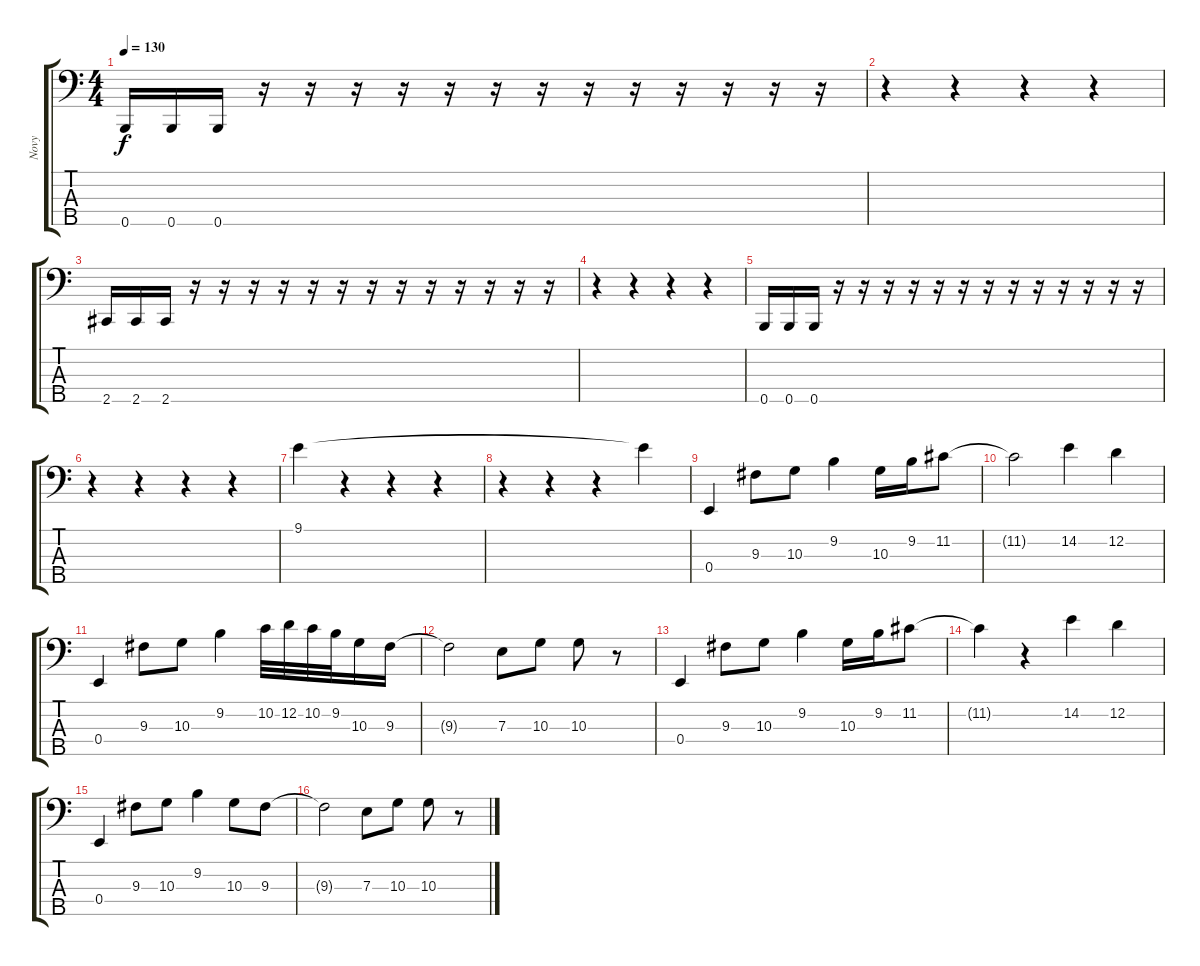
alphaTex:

\track ("Novy" "Novy") {instrument electricbassfinger}
\staff {score tabs}
\tuning (G2 D2 A1 E1 B0) {hide}
\ts (4 4)
\tempo 130
\clef f4
\ks c
0.5.16{dy f instrument electricbassfinger} 0.5.16 0.5.16 r.16 r.16 r.16 r.16 r.16 r.16 r.16 r.16 r.16 r.16 r.16 r.16 r.16 |
r.4 r.4 r.4 r.4 |
2.5.16 2.5.16 2.5.16 r.16 r.16 r.16 r.16 r.16 r.16 r.16 r.16 r.16 r.16 r.16 r.16 r.16 |
r.4 r.4 r.4 r.4 |
0.5.16 0.5.16 0.5.16 r.16 r.16 r.16 r.16 r.16 r.16 r.16 r.16 r.16 r.16 r.16 r.16 r.16 |
r.4 r.4 r.4 r.4 |
9.1.4 r.4 r.4 r.4 |
r.4 r.4 r.4 9.1{t}.4 |
0.4.4 9.3.8 10.3.8 9.2.4 10.3.16 9.2.16 11.2.8 |
11.2{t}.2 14.2.4 12.2.4 |
0.4.4 9.3.8 10.3.8 9.2.4 10.2.32 12.2.32 10.2.32 9.2.32 10.3.16 9.3.16 |
9.3{t}.2 7.3.8 10.3.8 10.3.8 r.8 |
0.4.4 9.3.8 10.3.8 9.2.4 10.3.16 9.2.16 11.2.8 |
11.2{t}.4 r.4 14.2.4 12.2.4 |
0.4.4 9.3.8 10.3.8 9.2.4 10.3.8 9.3.8 |
9.3{t}.2 7.3.8 10.3.8 10.3.8 r.8
